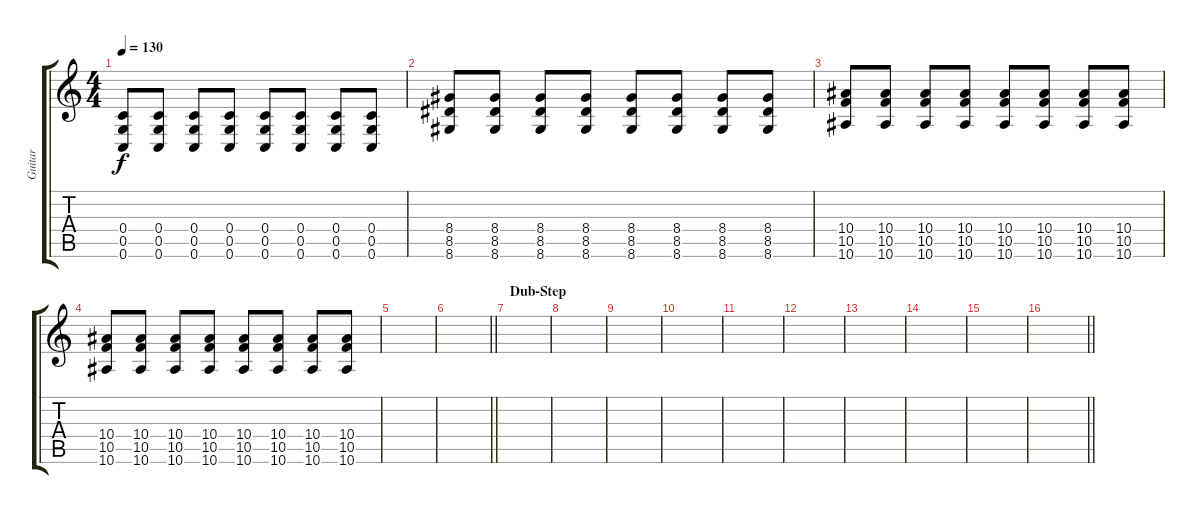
\track ("Guitar" "Guitar") {instrument distortionguitar}
\staff {score tabs}
\tuning (D4 A3 F3 C3 G2 C2) {hide}
\ts (4 4)
\tempo 130
\clef g2
\ks c
(0.4 0.5 0.6).8{dy f} (0.4 0.5 0.6).8 (0.4 0.5 0.6).8 (0.4 0.5 0.6).8 (0.4 0.5 0.6).8 (0.4 0.5 0.6).8 (0.4 0.5 0.6).8 (0.4 0.5 0.6).8 |
(8.4 8.5 8.6).8 (8.4 8.5 8.6).8 (8.4 8.5 8.6).8 (8.4 8.5 8.6).8 (8.4 8.5 8.6).8 (8.4 8.5 8.6).8 (8.4 8.5 8.6).8 (8.4 8.5 8.6).8 |
(10.4 10.5 10.6).8 (10.4 10.5 10.6).8 (10.4 10.5 10.6).8 (10.4 10.5 10.6).8 (10.4 10.5 10.6).8 (10.4 10.5 10.6).8 (10.4 10.5 10.6).8 (10.4 10.5 10.6).8 |
(10.4 10.5 10.6).8 (10.4 10.5 10.6).8 (10.4 10.5 10.6).8 (10.4 10.5 10.6).8 (10.4 10.5 10.6).8 (10.4 10.5 10.6).8 (10.4 10.5 10.6).8 (10.4 10.5 10.6).8 |
|
\barLineRight lightlight
|
\section ("" "Dub-Step")
|
|
|
|
|
|
|
|
|
\barLineRight lightlight
